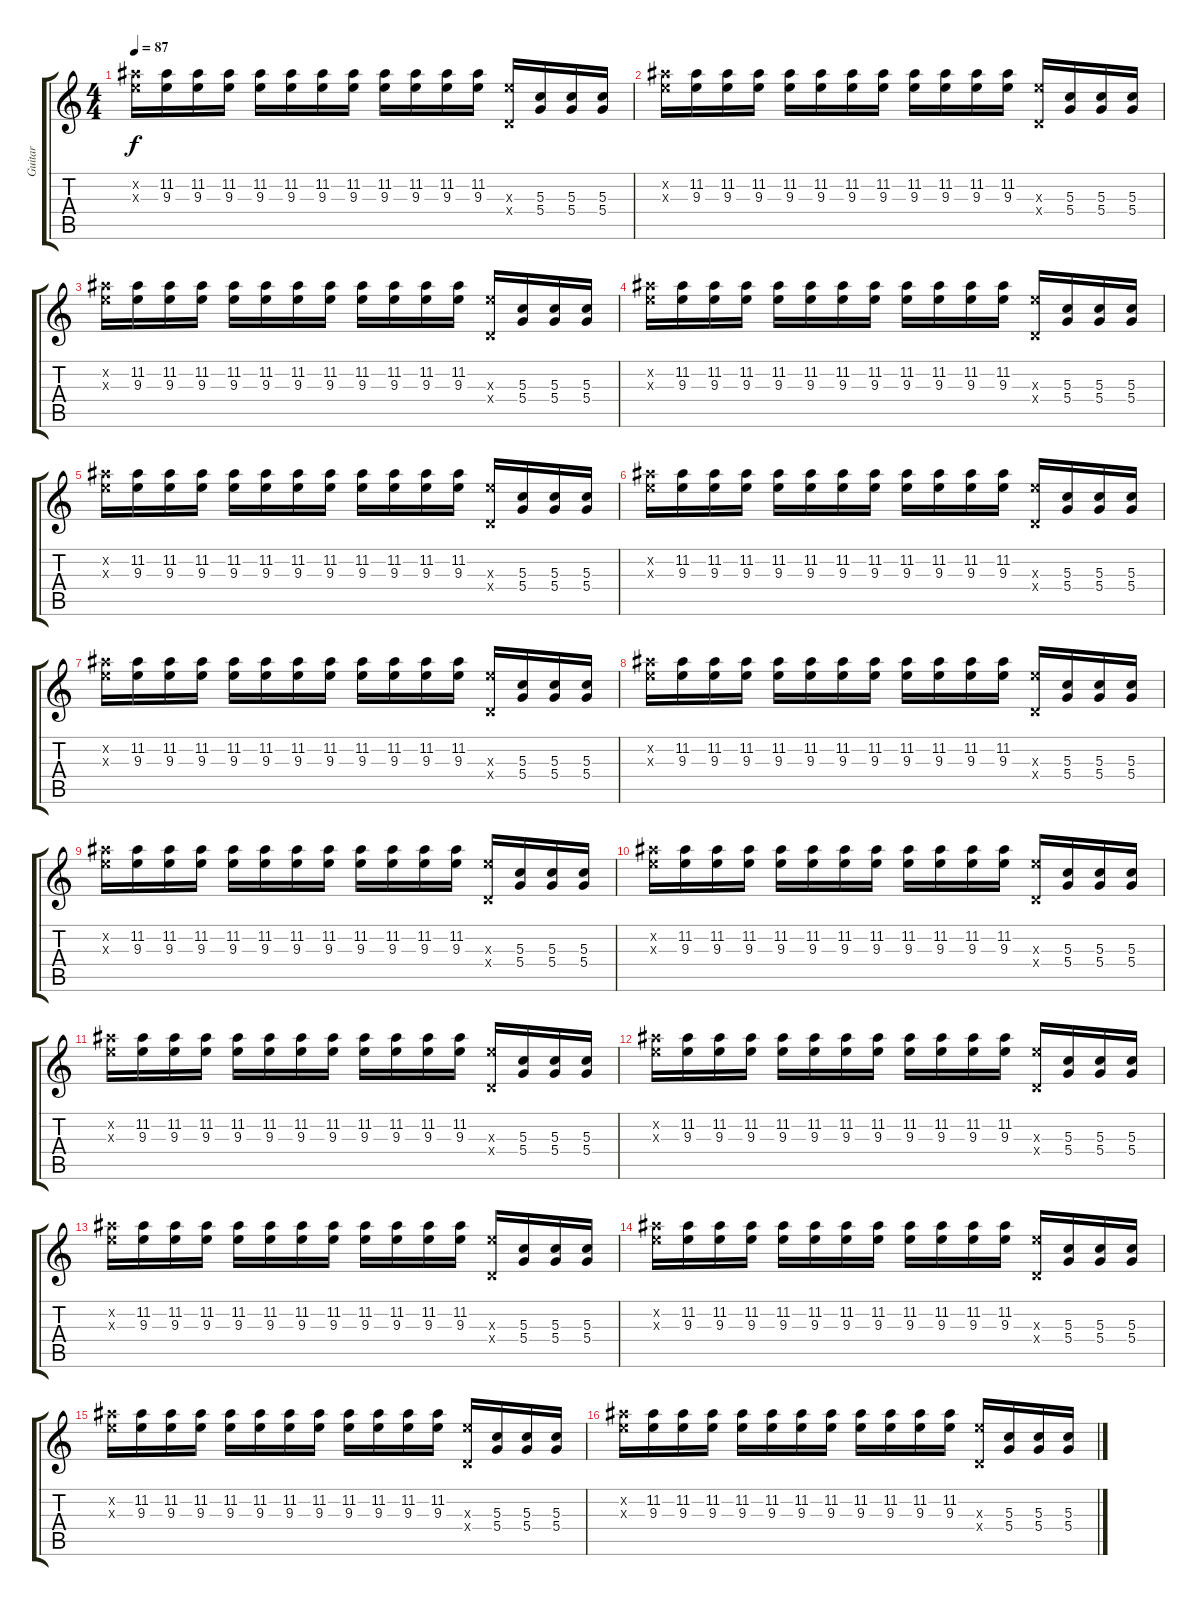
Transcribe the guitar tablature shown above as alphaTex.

\track ("Guitar" "Guitar") {instrument acousticbass}
\staff {score tabs}
\tuning (E4 B3 G3 D3 A2 D2) {hide}
\ts (4 4)
\tempo 87
\clef g2
\ks c
(11.2{x} 9.3{x}).16{dy f volume 12} (11.2 9.3).16 (11.2 9.3).16 (11.2 9.3).16 (11.2 9.3).16 (11.2 9.3).16 (11.2 9.3).16 (11.2 9.3).16 (11.2 9.3).16 (11.2 9.3).16 (11.2 9.3).16 (11.2 9.3).16 (9.3{x} 0.4{x}).16 (5.3 5.4).16 (5.3 5.4).16 (5.3 5.4).16 |
(11.2{x} 9.3{x}).16 (11.2 9.3).16 (11.2 9.3).16 (11.2 9.3).16 (11.2 9.3).16 (11.2 9.3).16 (11.2 9.3).16 (11.2 9.3).16 (11.2 9.3).16 (11.2 9.3).16 (11.2 9.3).16 (11.2 9.3).16 (9.3{x} 0.4{x}).16 (5.3 5.4).16 (5.3 5.4).16 (5.3 5.4).16 |
(11.2{x} 9.3{x}).16 (11.2 9.3).16 (11.2 9.3).16 (11.2 9.3).16 (11.2 9.3).16 (11.2 9.3).16 (11.2 9.3).16 (11.2 9.3).16 (11.2 9.3).16 (11.2 9.3).16 (11.2 9.3).16 (11.2 9.3).16 (9.3{x} 0.4{x}).16 (5.3 5.4).16 (5.3 5.4).16 (5.3 5.4).16 |
(11.2{x} 9.3{x}).16 (11.2 9.3).16 (11.2 9.3).16 (11.2 9.3).16 (11.2 9.3).16 (11.2 9.3).16 (11.2 9.3).16 (11.2 9.3).16 (11.2 9.3).16 (11.2 9.3).16 (11.2 9.3).16 (11.2 9.3).16 (9.3{x} 0.4{x}).16 (5.3 5.4).16 (5.3 5.4).16 (5.3 5.4).16 |
(11.2{x} 9.3{x}).16 (11.2 9.3).16 (11.2 9.3).16 (11.2 9.3).16 (11.2 9.3).16 (11.2 9.3).16 (11.2 9.3).16 (11.2 9.3).16 (11.2 9.3).16 (11.2 9.3).16 (11.2 9.3).16 (11.2 9.3).16 (9.3{x} 0.4{x}).16 (5.3 5.4).16 (5.3 5.4).16 (5.3 5.4).16 |
(11.2{x} 9.3{x}).16 (11.2 9.3).16 (11.2 9.3).16 (11.2 9.3).16 (11.2 9.3).16 (11.2 9.3).16 (11.2 9.3).16 (11.2 9.3).16 (11.2 9.3).16 (11.2 9.3).16 (11.2 9.3).16 (11.2 9.3).16 (9.3{x} 0.4{x}).16 (5.3 5.4).16 (5.3 5.4).16 (5.3 5.4).16 |
(11.2{x} 9.3{x}).16 (11.2 9.3).16 (11.2 9.3).16 (11.2 9.3).16 (11.2 9.3).16 (11.2 9.3).16 (11.2 9.3).16 (11.2 9.3).16 (11.2 9.3).16 (11.2 9.3).16 (11.2 9.3).16 (11.2 9.3).16 (9.3{x} 0.4{x}).16 (5.3 5.4).16 (5.3 5.4).16 (5.3 5.4).16 |
(11.2{x} 9.3{x}).16 (11.2 9.3).16 (11.2 9.3).16 (11.2 9.3).16 (11.2 9.3).16 (11.2 9.3).16 (11.2 9.3).16 (11.2 9.3).16 (11.2 9.3).16 (11.2 9.3).16 (11.2 9.3).16 (11.2 9.3).16 (9.3{x} 0.4{x}).16 (5.3 5.4).16 (5.3 5.4).16 (5.3 5.4).16 |
(11.2{x} 9.3{x}).16 (11.2 9.3).16 (11.2 9.3).16 (11.2 9.3).16 (11.2 9.3).16 (11.2 9.3).16 (11.2 9.3).16 (11.2 9.3).16 (11.2 9.3).16 (11.2 9.3).16 (11.2 9.3).16 (11.2 9.3).16 (9.3{x} 0.4{x}).16 (5.3 5.4).16 (5.3 5.4).16 (5.3 5.4).16 |
(11.2{x} 9.3{x}).16 (11.2 9.3).16 (11.2 9.3).16 (11.2 9.3).16 (11.2 9.3).16 (11.2 9.3).16 (11.2 9.3).16 (11.2 9.3).16 (11.2 9.3).16 (11.2 9.3).16 (11.2 9.3).16 (11.2 9.3).16 (9.3{x} 0.4{x}).16 (5.3 5.4).16 (5.3 5.4).16 (5.3 5.4).16 |
(11.2{x} 9.3{x}).16 (11.2 9.3).16 (11.2 9.3).16 (11.2 9.3).16 (11.2 9.3).16 (11.2 9.3).16 (11.2 9.3).16 (11.2 9.3).16 (11.2 9.3).16 (11.2 9.3).16 (11.2 9.3).16 (11.2 9.3).16 (9.3{x} 0.4{x}).16 (5.3 5.4).16 (5.3 5.4).16 (5.3 5.4).16 |
(11.2{x} 9.3{x}).16 (11.2 9.3).16 (11.2 9.3).16 (11.2 9.3).16 (11.2 9.3).16 (11.2 9.3).16 (11.2 9.3).16 (11.2 9.3).16 (11.2 9.3).16 (11.2 9.3).16 (11.2 9.3).16 (11.2 9.3).16 (9.3{x} 0.4{x}).16 (5.3 5.4).16 (5.3 5.4).16 (5.3 5.4).16 |
(11.2{x} 9.3{x}).16 (11.2 9.3).16 (11.2 9.3).16 (11.2 9.3).16 (11.2 9.3).16 (11.2 9.3).16 (11.2 9.3).16 (11.2 9.3).16 (11.2 9.3).16 (11.2 9.3).16 (11.2 9.3).16 (11.2 9.3).16 (9.3{x} 0.4{x}).16 (5.3 5.4).16 (5.3 5.4).16 (5.3 5.4).16 |
(11.2{x} 9.3{x}).16 (11.2 9.3).16 (11.2 9.3).16 (11.2 9.3).16 (11.2 9.3).16 (11.2 9.3).16 (11.2 9.3).16 (11.2 9.3).16 (11.2 9.3).16 (11.2 9.3).16 (11.2 9.3).16 (11.2 9.3).16 (9.3{x} 0.4{x}).16 (5.3 5.4).16 (5.3 5.4).16 (5.3 5.4).16 |
(11.2{x} 9.3{x}).16 (11.2 9.3).16 (11.2 9.3).16 (11.2 9.3).16 (11.2 9.3).16 (11.2 9.3).16 (11.2 9.3).16 (11.2 9.3).16 (11.2 9.3).16 (11.2 9.3).16 (11.2 9.3).16 (11.2 9.3).16 (9.3{x} 0.4{x}).16 (5.3 5.4).16 (5.3 5.4).16 (5.3 5.4).16 |
(11.2{x} 9.3{x}).16 (11.2 9.3).16 (11.2 9.3).16 (11.2 9.3).16 (11.2 9.3).16 (11.2 9.3).16 (11.2 9.3).16 (11.2 9.3).16 (11.2 9.3).16 (11.2 9.3).16 (11.2 9.3).16 (11.2 9.3).16 (9.3{x} 0.4{x}).16 (5.3 5.4).16 (5.3 5.4).16 (5.3 5.4).16
